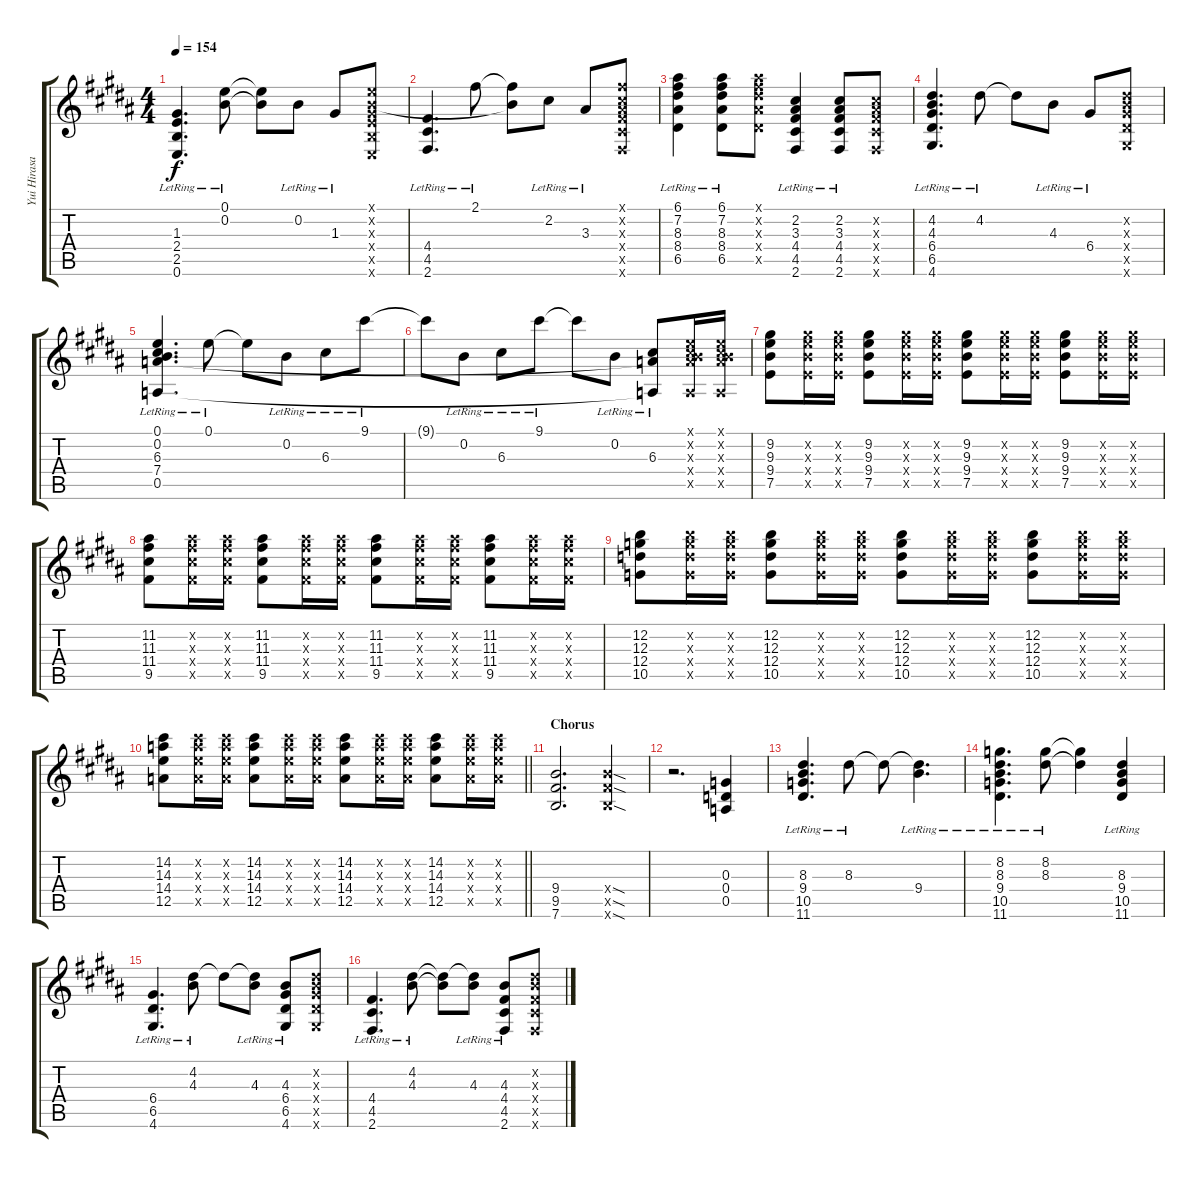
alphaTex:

\track ("Yui Hirasawa" "Yui Hirasa") {instrument distortionguitar}
\staff {score tabs}
\tuning (E4 B3 G3 D3 A2 E2) {hide}
\ts (4 4)
\tempo 154
\clef g2
\ks b
(1.3{lr} 2.4{lr} 2.5{lr} 0.6{lr}).4{d dy f} (0.1{lr} 0.2{lr}).8 (0.1{t} 0.2{t}).8 0.2{lr}.8 1.3{lr}.8 (0.1{x} 0.2{x} 1.3{x} 2.4{x} 2.5{x} 0.6{x}).8 |
(4.4{lr} 4.5{lr} 2.6{lr}).4{d} 2.1{lr}.8 (2.1{t} 0.2{t}).8 2.2{lr}.8 3.3{lr}.8 (2.1{x} 2.2{x} 3.3{x} 4.4{x} 4.5{x} 2.6{x}).8 |
(6.1{lr} 7.2{lr} 8.3{lr} 8.4{lr} 6.5{lr}).4 (6.1{lr} 7.2{lr} 8.3{lr} 8.4{lr} 6.5{lr}).8 (6.1{x} 7.2{x} 8.3{x} 8.4{x} 6.5{x}).8 (2.2{lr} 3.3{lr} 4.4{lr} 4.5{lr} 2.6{lr}).4 (2.2{lr} 3.3{lr} 4.4{lr} 4.5{lr} 2.6{lr}).8 (2.2{x} 3.3{x} 4.4{x} 4.5{x} 2.6{x}).8 |
(4.2{lr} 4.3{lr} 6.4{lr} 6.5{lr} 4.6{lr}).4{d} 4.2{lr}.8 4.2{t}.8 4.3{lr}.8 6.4{lr}.8 (4.2{x} 4.3{x} 6.4{x} 6.5{x} 4.6{x}).8 |
(0.1{lr} 0.2{lr} 6.3{lr} 7.4{lr} 0.5{lr}).4{d} 0.1{lr}.8 0.1{t}.8 0.2{lr}.8 6.3{lr}.8 9.1{lr}.8 |
9.1{t}.8 0.2{lr}.8 6.3{lr}.8 9.1{lr}.8 9.1{t}.8 0.2{lr}.8 (6.3{lr} 7.4{t} 0.5{t}).8 (0.1{x} 0.2{x} 6.3{x} 7.4{x} 0.5{x}).16 (0.1{x} 0.2{x} 6.3{x} 7.4{x} 0.5{x}).16 |
(9.2 9.3 9.4 7.5).8 (9.2{x} 9.3{x} 9.4{x} 7.5{x}).16 (9.2{x} 9.3{x} 9.4{x} 7.5{x}).16 (9.2 9.3 9.4 7.5).8 (9.2{x} 9.3{x} 9.4{x} 7.5{x}).16 (9.2{x} 9.3{x} 9.4{x} 7.5{x}).16 (9.2 9.3 9.4 7.5).8 (9.2{x} 9.3{x} 9.4{x} 7.5{x}).16 (9.2{x} 9.3{x} 9.4{x} 7.5{x}).16 (9.2 9.3 9.4 7.5).8 (9.2{x} 9.3{x} 9.4{x} 7.5{x}).16 (9.2{x} 9.3{x} 9.4{x} 7.5{x}).16 |
(11.2 11.3 11.4 9.5).8 (11.2{x} 11.3{x} 11.4{x} 9.5{x}).16 (11.2{x} 11.3{x} 11.4{x} 9.5{x}).16 (11.2 11.3 11.4 9.5).8 (11.2{x} 11.3{x} 11.4{x} 9.5{x}).16 (11.2{x} 11.3{x} 11.4{x} 9.5{x}).16 (11.2 11.3 11.4 9.5).8 (11.2{x} 11.3{x} 11.4{x} 9.5{x}).16 (11.2{x} 11.3{x} 11.4{x} 9.5{x}).16 (11.2 11.3 11.4 9.5).8 (11.2{x} 11.3{x} 11.4{x} 9.5{x}).16 (11.2{x} 11.3{x} 11.4{x} 9.5{x}).16 |
(12.2 12.3 12.4 10.5).8 (12.2{x} 12.3{x} 12.4{x} 10.5{x}).16 (12.2{x} 12.3{x} 12.4{x} 10.5{x}).16 (12.2 12.3 12.4 10.5).8 (12.2{x} 12.3{x} 12.4{x} 10.5{x}).16 (12.2{x} 12.3{x} 12.4{x} 10.5{x}).16 (12.2 12.3 12.4 10.5).8 (12.2{x} 12.3{x} 12.4{x} 10.5{x}).16 (12.2{x} 12.3{x} 12.4{x} 10.5{x}).16 (12.2 12.3 12.4 10.5).8 (12.2{x} 12.3{x} 12.4{x} 10.5{x}).16 (12.2{x} 12.3{x} 12.4{x} 10.5{x}).16 |
\barLineRight lightlight
(14.2 14.3 14.4 12.5).8 (14.2{x} 14.3{x} 14.4{x} 12.5{x}).16 (14.2{x} 14.3{x} 14.4{x} 12.5{x}).16 (14.2 14.3 14.4 12.5).8 (14.2{x} 14.3{x} 14.4{x} 12.5{x}).16 (14.2{x} 14.3{x} 14.4{x} 12.5{x}).16 (14.2 14.3 14.4 12.5).8 (14.2{x} 14.3{x} 14.4{x} 12.5{x}).16 (14.2{x} 14.3{x} 14.4{x} 12.5{x}).16 (14.2 14.3 14.4 12.5).8 (14.2{x} 14.3{x} 14.4{x} 12.5{x}).16 (14.2{x} 14.3{x} 14.4{x} 12.5{x}).16 |
\section ("" "Chorus")
(9.4 9.5 7.6).2{d} (9.4{sod x} 9.5{sod x} 7.6{sod x}).4 |
r.2{d} (0.3 0.4 0.5).4 |
(8.3{lr} 9.4{lr} 10.5{lr} 11.6{lr}).4{d} 8.3{lr}.8 8.3{t}.8 (8.3{t} 9.4{lr}).4{d} |
(8.2{lr} 8.3{lr} 9.4{lr} 10.5{lr} 11.6{lr}).4{d} (8.2 8.3{lr}).8 (8.2{t} 8.3{t}).4 (8.3{lr} 9.4{lr} 10.5{lr} 11.6{lr}).4 |
(6.4{lr} 6.5{lr} 4.6{lr}).4{d} (4.2{lr} 4.3{lr}).8 4.2{t}.8 (4.2{t} 4.3{lr}).8 (4.3 6.4{lr} 6.5{lr} 4.6{lr}).8 (4.2{x} 4.3{x} 6.4{x} 6.5{x} 4.6{x}).8 |
(4.4{lr} 4.5{lr} 2.6{lr}).4{d} (4.2{lr} 4.3{lr}).8 (4.2{t} 4.3{t}).8 (4.2{t} 4.3{lr}).8 (4.3{lr} 4.4{lr} 4.5{lr} 2.6{lr}).8 (4.2{x} 4.3{x} 4.4{x} 4.5{x} 2.6{x}).8
